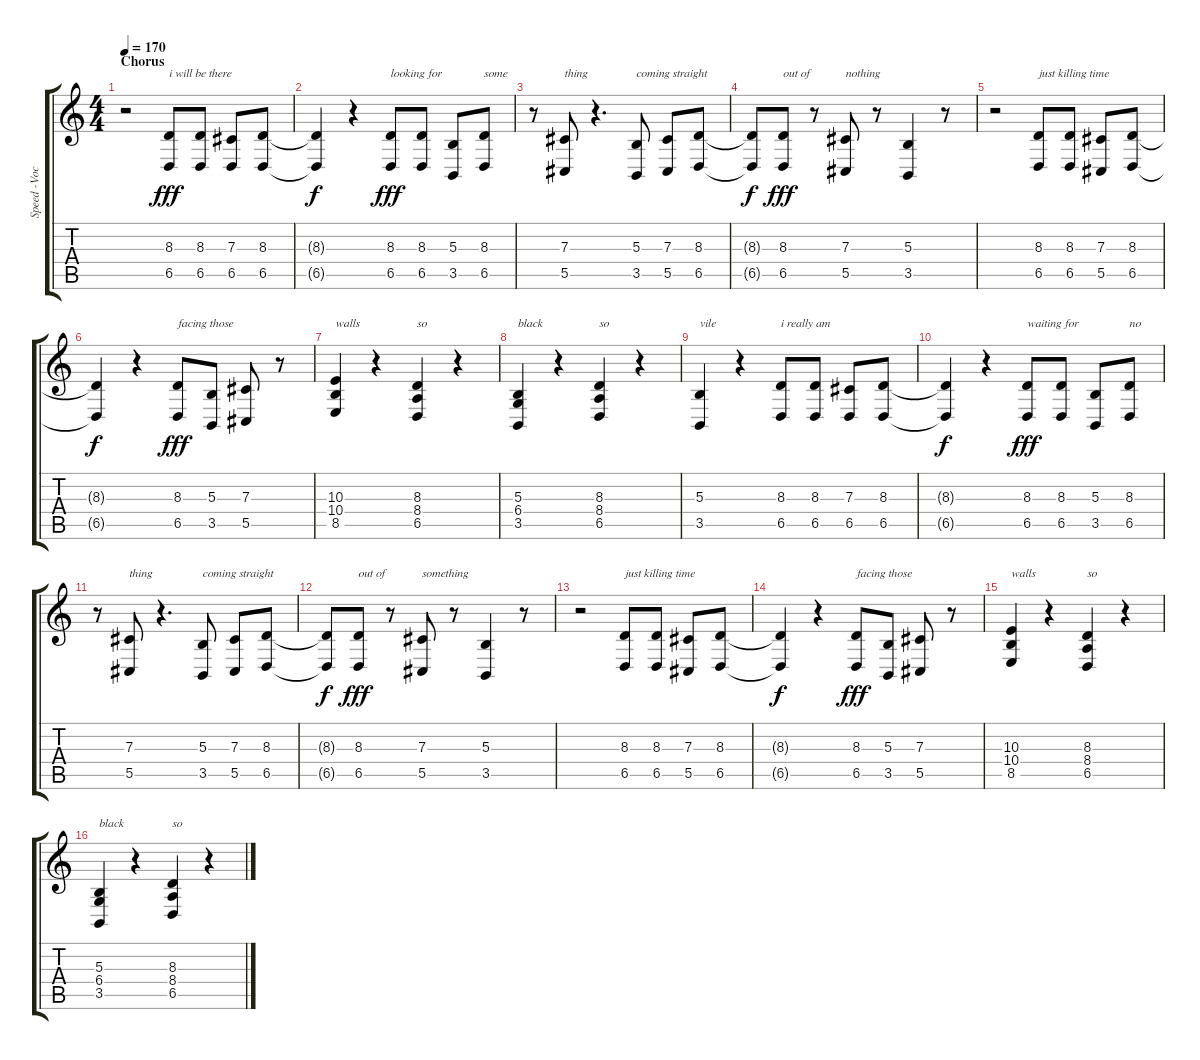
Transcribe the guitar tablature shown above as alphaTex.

\track ("Speed -Vocals-" "Speed -Voc") {instrument lead2sawtooth}
\staff {score tabs}
\tuning (Eb4 Bb3 Gb3 Db3 Ab2 Eb2) {hide}
\ts (4 4)
\section ("" "Chorus")
\tempo 170
\clef g2
\ks c
r.2{dy fff} (8.3 6.5).8{txt "i will be there "} (8.3 6.5).8 (7.3 6.5).8 (8.3 6.5).8 |
(8.3{t} 6.5{t}).4{dy f} r.4 (8.3 6.5).8{txt "looking for " dy fff} (8.3 6.5).8 (5.3 3.5).8 (8.3 6.5).8{txt "some"} |
r.8 (7.3 5.5).8{txt "thing"} r.4{d} (5.3 3.5).8{txt "coming straight"} (7.3 5.5).8 (8.3 6.5).8 |
(8.3{t} 6.5{t}).8{dy f} (8.3 6.5).8{txt "out of " dy fff} r.8 (7.3 5.5).8{txt "nothing"} r.8 (5.3 3.5).4 r.8 |
r.2 (8.3 6.5).8{txt "just killing time"} (8.3 6.5).8 (7.3 5.5).8 (8.3 6.5).8 |
(8.3{t} 6.5{t}).4{dy f} r.4 (8.3 6.5).8{txt "facing those" dy fff} (5.3 3.5).8 (7.3 5.5).8 r.8 |
(10.3 10.4 8.5).4{txt "walls"} r.4 (8.3 8.4 6.5).4{txt "so"} r.4 |
(5.3 6.4 3.5).4{txt "black "} r.4 (8.3 8.4 6.5).4{txt "so"} r.4 |
(5.3 3.5).4{txt "vile"} r.4 (8.3 6.5).8{txt "i really am"} (8.3 6.5).8 (7.3 6.5).8 (8.3 6.5).8 |
(8.3{t} 6.5{t}).4{dy f} r.4 (8.3 6.5).8{txt "waiting for " dy fff} (8.3 6.5).8 (5.3 3.5).8 (8.3 6.5).8{txt "no"} |
r.8 (7.3 5.5).8{txt "thing"} r.4{d} (5.3 3.5).8{txt "coming straight"} (7.3 5.5).8 (8.3 6.5).8 |
(8.3{t} 6.5{t}).8{dy f} (8.3 6.5).8{txt "out of " dy fff} r.8 (7.3 5.5).8{txt "something"} r.8 (5.3 3.5).4 r.8 |
r.2 (8.3 6.5).8{txt "just killing time"} (8.3 6.5).8 (7.3 5.5).8 (8.3 6.5).8 |
(8.3{t} 6.5{t}).4{dy f} r.4 (8.3 6.5).8{txt "facing those" dy fff} (5.3 3.5).8 (7.3 5.5).8 r.8 |
(10.3 10.4 8.5).4{txt "walls"} r.4 (8.3 8.4 6.5).4{txt "so"} r.4 |
(5.3 6.4 3.5).4{txt "black "} r.4 (8.3 8.4 6.5).4{txt "so"} r.4
